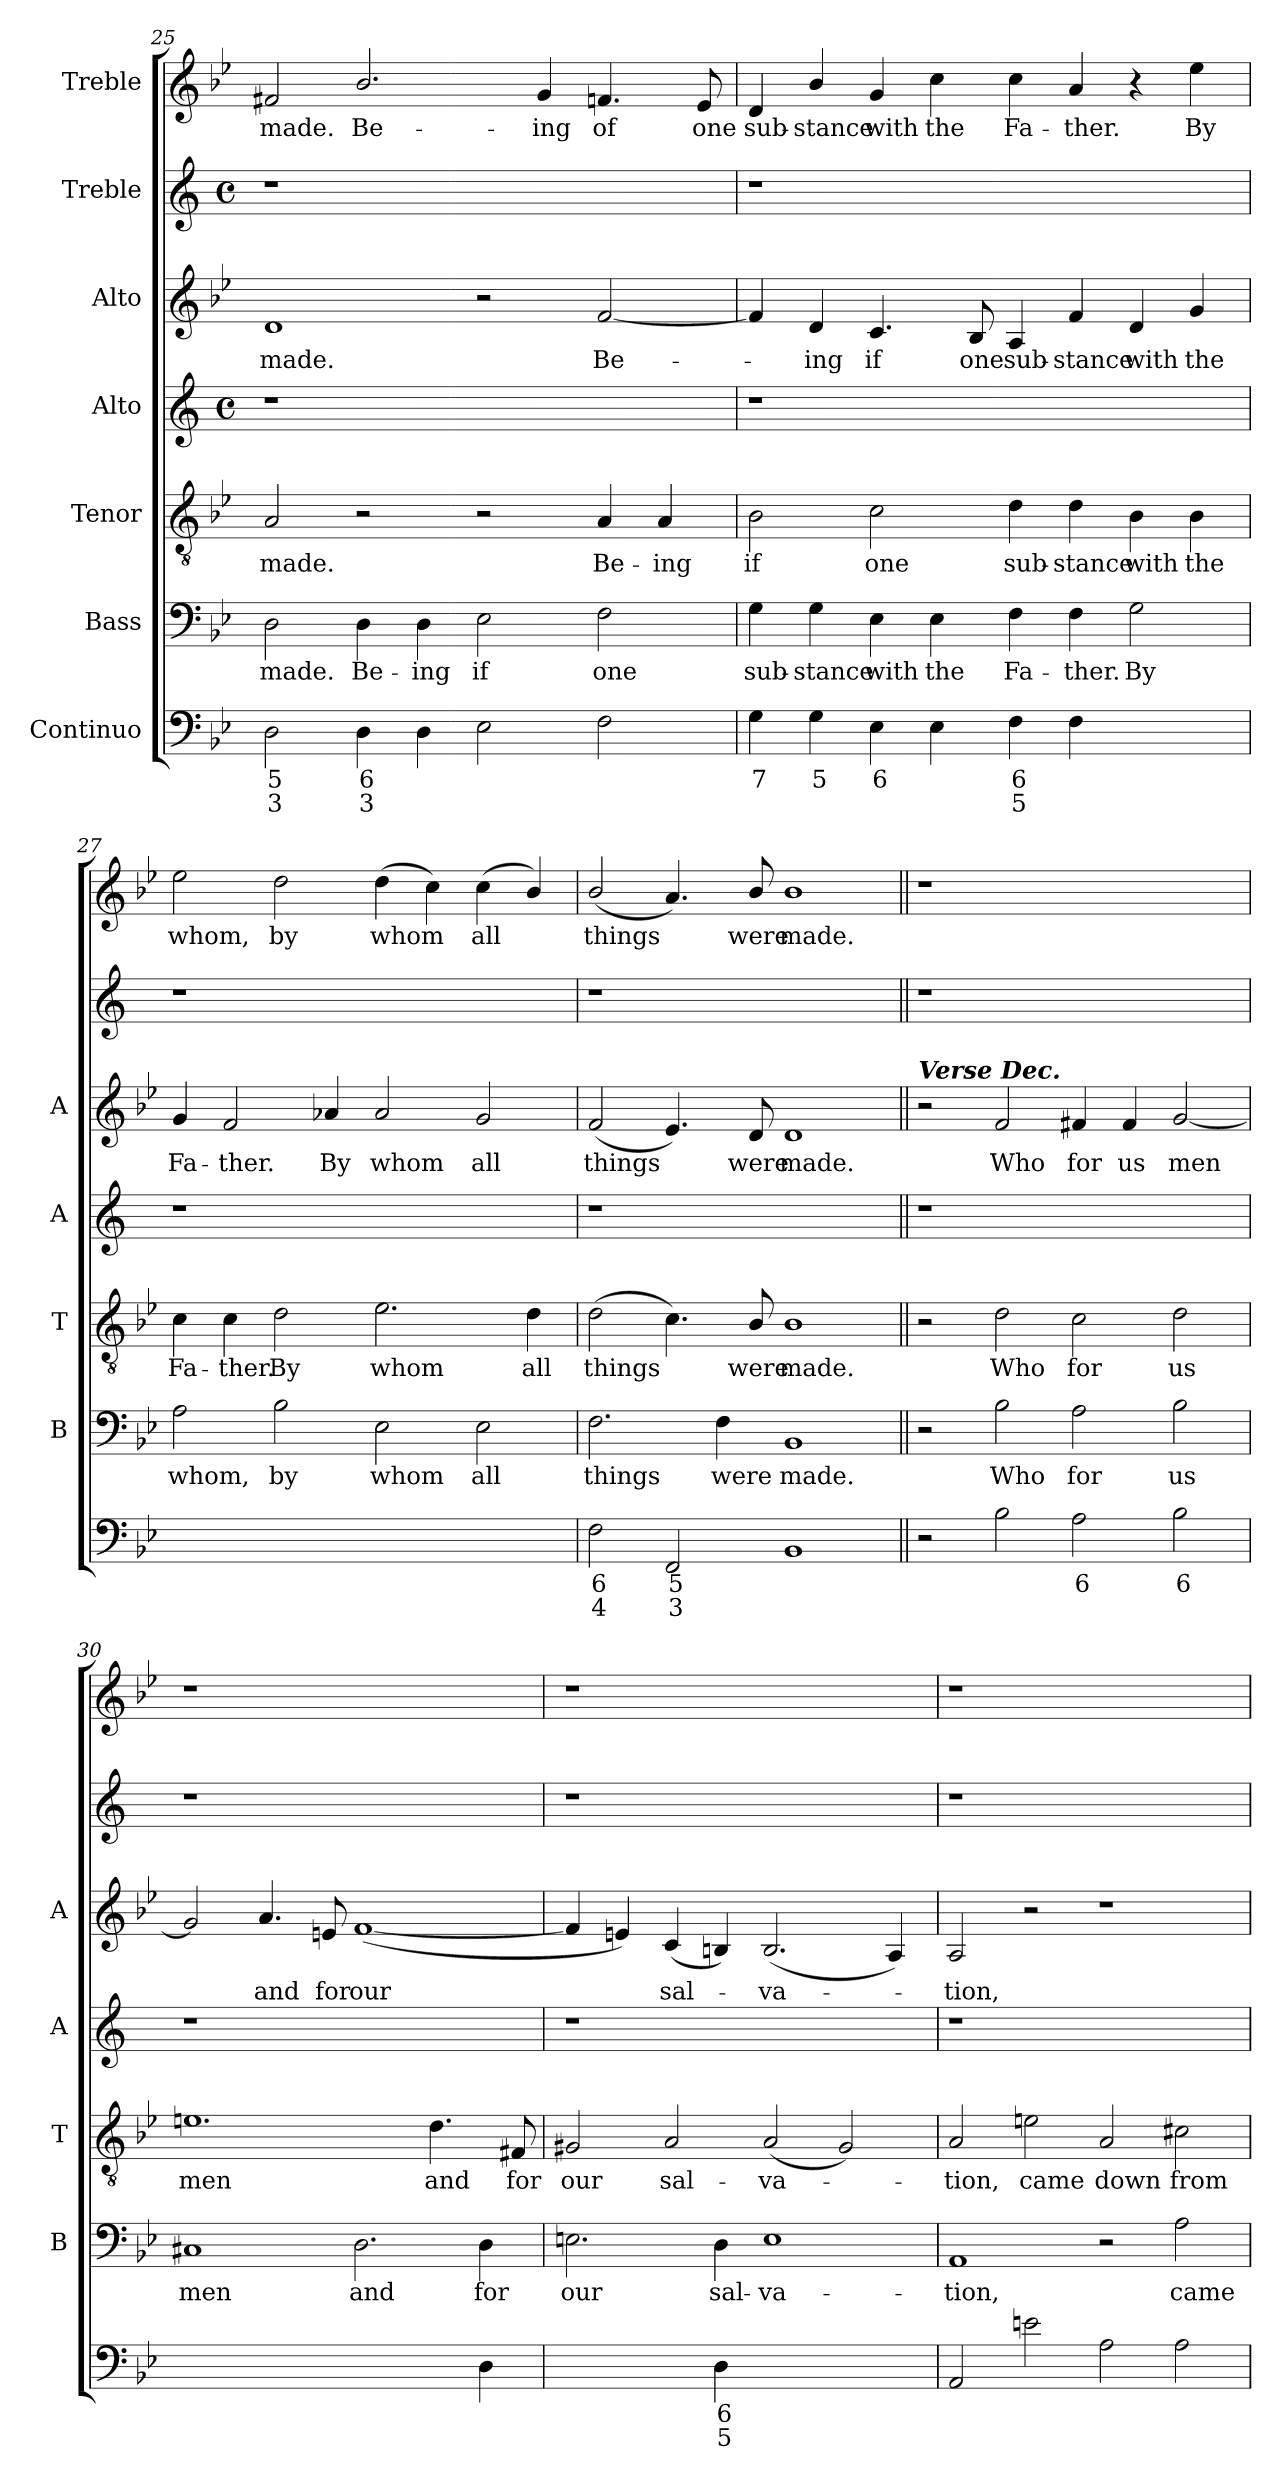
**kern	**text	**text	**kern	**text	**kern	**text	**kern	**kern	**text	**kern	**kern	**text
*part7	*part7	*part7	*part6	*part6	*part5	*part5	*part4	*part3	*part3	*part2	*part1	*part1
*staff7	*staff7	*staff7	*staff6	*staff6	*staff5	*staff5	*staff4	*staff3	*staff3	*staff2	*staff1	*staff1
*I"Continuo	*	*	*I"Bass	*	*I"Tenor	*	*I"Alto	*I"Alto	*	*I"Treble	*I"Treble	*
*	*	*	*I'B	*	*I'T	*	*I'A	*I'A	*	*	*	*
*clefF4	*	*	*clefF4	*	*clefGv2	*	*clefG2	*clefG2	*	*clefG2	*clefG2	*
*k[b-e-]	*	*	*k[b-e-]	*	*k[b-e-]	*	*k[]	*k[b-e-]	*	*k[]	*k[b-e-]	*
*B-:	*	*	*B-:	*	*B-:	*	*	*B-:	*	*	*B-:	*
*	*	*	*	*	*	*	*M4/4	*	*	*M4/4	*	*
*	*	*	*	*	*	*	*met(c)	*	*	*met(c)	*	*
=25	=25	=25	=25	=25	=25	=25	=25	=25	=25	=25	=25	=25
!	!LO:LY:b	!LO:LY:b	!	!LO:LY:b	!	!LO:LY:b	!	!	!LO:LY:b	!	!	!LO:LY:b
2D\	5	3	2D\	made.	2A/	made.	1r	1d	made.	1r	2f#X/	made.
!	!LO:LY:b	!LO:LY:b	!	!LO:LY:b	!	!	!	!	!	!	!	!LO:LY:b
4D\	6	3	4D\	Be-	2r	.	.	.	.	.	2.b-/	Be-
!	!	!	!	!LO:LY:b	!	!	!	!	!	!	!	!
4D\	.	.	4D\	-ing	.	.	.	.	.	.	.	.
!	!	!	!	!LO:LY:b	!	!	!	!	!	!	!	!
2E-\	.	.	2E-\	if	2r	.	1ryy	2r	.	1ryy	.	.
!	!	!	!	!	!	!	!	!	!	!	!	!LO:LY:b
.	.	.	.	.	.	.	.	.	.	.	4g/	-ing
!	!	!	!	!LO:LY:b	!	!LO:LY:b	!	!	!LO:LY:b	!	!	!LO:LY:b
2F\	.	.	2F\	one	4A/	Be-	.	[2f/	Be-	.	4.fn/	of
!	!	!	!	!	!	!LO:LY:b	!	!	!	!	!	!
.	.	.	.	.	4A/	-ing	.	.	.	.	.	.
!	!	!	!	!	!	!	!	!	!	!	!	!LO:LY:b
.	.	.	.	.	.	.	.	.	.	.	8e-/	one
!!LO:LB:g=z
=26	=26	=26	=26	=26	=26	=26	=26	=26	=26	=26	=26	=26
!	!LO:LY:b	!	!	!LO:LY:b	!	!LO:LY:b	!	!	!	!	!	!LO:LY:b
4G\	7	.	4G\	sub-	2B-\	if	1r	4f/]	.	1r	4d/	sub-
!	!LO:LY:b	!	!	!LO:LY:b	!	!	!	!	!LO:LY:b	!	!	!LO:LY:b
4G\	5	.	4G\	-stance	.	.	.	4d/	ing	.	4b-/	-stance
!	!LO:LY:b	!	!	!LO:LY:b	!	!LO:LY:b	!	!	!LO:LY:b	!	!	!LO:LY:b
4E-\	6	.	4E-\	with	2c\	one	.	4.c/	if	.	4g/	with
!	!	!	!	!LO:LY:b	!	!	!	!	!	!	!	!LO:LY:b
4E-\	.	.	4E-\	the	.	.	.	.	.	.	4cc\	the
!	!	!	!	!	!	!	!	!	!LO:LY:b	!	!	!
.	.	.	.	.	.	.	.	8B-/	one	.	.	.
!	!LO:LY:b	!LO:LY:b	!	!LO:LY:b	!	!LO:LY:b	!	!	!LO:LY:b	!	!	!LO:LY:b
4F\	6	5	4F\	Fa-	4d\	sub-	1ryy	4A/	sub-	1ryy	4cc\	Fa-
!	!	!	!	!LO:LY:b	!	!LO:LY:b	!	!	!LO:LY:b	!	!	!LO:LY:b
4F\	.	.	4F\	-ther.	4d\	-stance	.	4f/	-stance	.	4a/	-ther.
!	!LO:LY:b	!	!	!LO:LY:b	!	!LO:LY:b	!	!	!LO:LY:b	!	!	!
[4G\yy	5	.	2G\	By	4B-\	with	.	4d/	with	.	4r	.
!	!LO:LY:b	!	!	!	!	!LO:LY:b	!	!	!LO:LY:b	!	!	!LO:LY:b
4G\yy]	6	.	.	.	4B-\	the	.	4g/	the	.	4ee-\	By
=27	=27	=27	=27	=27	=27	=27	=27	=27	=27	=27	=27	=27
!	!LO:LY:b	!LO:LY:b	!	!LO:LY:b	!	!LO:LY:b	!	!	!LO:LY:b	!	!	!LO:LY:b
[4A\yy	7	5	2A\	whom,	4c\	Fa-	1r	4g/	Fa-	1r	2ee-\	whom,
!	!LO:LY:b	!	!	!	!	!LO:LY:b	!	!	!LO:LY:b	!	!	!
4A\yy]	6	.	.	.	4c\	-ther.	.	2f/	-ther.	.	.	.
!	!LO:LY:b	!	!	!LO:LY:b	!	!LO:LY:b	!	!	!	!	!	!LO:LY:b
[4B-\yy	8	.	2B-\	by	2d\	By	.	.	.	.	2dd\	by
!	!LO:LY:b	!	!	!	!	!	!	!	!LO:LY:b	!	!	!
4B-\yy]	7	.	.	.	.	.	.	4a-X/	By	.	.	.
!	!LO:LY:b	!LO:LY:b	!	!LO:LY:b	!	!LO:LY:b	!	!	!LO:LY:b	!	!	!LO:LY:b
[4E-\yy	7	4	2E-\	whom	2.e-\	whom	1ryy	2a-/	whom	1ryy	(>4dd\	whom
!	!LO:LY:b	!	!	!	!	!	!	!	!	!	!	!
4E-\yy]	6	.	.	.	.	.	.	.	.	.	4cc\)	.
!	!LO:LY:b	!LO:LY:b	!	!LO:LY:b	!	!	!	!	!LO:LY:b	!	!	!LO:LY:b
4E-\yy	6	3	2E-\	all	.	.	.	2g/	all	.	(<4cc\	all
!	!LO:LY:b	!	!	!	!	!LO:LY:b	!	!	!	!	!	!
4E-\yy	5	.	.	.	4d\	all	.	.	.	.	4b-/)	.
=28	=28	=28	=28	=28	=28	=28	=28	=28	=28	=28	=28	=28
!	!LO:LY:b	!LO:LY:b	!	!LO:LY:b	!	!LO:LY:b	!	!	!LO:LY:b	!	!	!LO:LY:b
2F\	6	4	2.F\	things	(>2d\	things	1r	(<2f/	things	1r	(<2b-/	things
!	!LO:LY:b	!LO:LY:b	!	!	!	!	!	!	!	!	!	!
2FF/	5	3	.	.	4.c\)	.	.	4.e-/)	.	.	4.a/)	.
!	!	!	!	!LO:LY:b	!	!	!	!	!	!	!	!
.	.	.	4F\	were	.	.	.	.	.	.	.	.
!	!	!	!	!	!	!LO:LY:b	!	!	!LO:LY:b	!	!	!LO:LY:b
.	.	.	.	.	8B-/	were	.	8d/	were	.	8b-/	were
!	!	!	!	!LO:LY:b	!	!LO:LY:b	!	!	!LO:LY:b	!	!	!LO:LY:b
1BB-	.	.	1BB-	made.	1B-	made.	1ryy	1d	made.	1ryy	1b-	made.
!!LO:PB:g=z
=29||	=29||	=29||	=29||	=29||	=29||	=29||	=29||	=29||	=29||	=29||	=29||	=29||
!	!	!	!	!	!	!	!	!LO:TX:a:Bi:t=Verse Dec.	!	!	!	!
2r	.	.	2r	.	2r	.	1r	2r	.	1r	1r	.
!	!	!	!	!LO:LY:b	!	!LO:LY:b	!	!	!LO:LY:b	!	!	!
2B-\	.	.	2B-\	Who	2d\	Who	.	2f/	Who	.	.	.
!	!LO:LY:b	!	!	!LO:LY:b	!	!LO:LY:b	!	!	!LO:LY:b	!	!	!
2A\	6	.	2A\	for	2c\	for	1ryy	4f#X/	for	1ryy	1ryy	.
!	!	!	!	!	!	!	!	!	!LO:LY:b	!	!	!
.	.	.	.	.	.	.	.	4f#/	us	.	.	.
!	!LO:LY:b	!	!	!LO:LY:b	!	!LO:LY:b	!	!	!LO:LY:b	!	!	!
2B-\	6	.	2B-\	us	2d\	us	.	[2g/	men	.	.	.
=30	=30	=30	=30	=30	=30	=30	=30	=30	=30	=30	=30	=30
!	!LO:LY:b	!	!	!LO:LY:b	!	!LO:LY:b	!	!	!	!	!	!
[2C#X/yy	5	.	1C#X	men	1.en	men	1r	2g/]	.	1r	1r	.
!	!LO:LY:b	!	!	!	!	!	!	!	!LO:LY:b	!	!	!
2C#/yy]	6	.	.	.	.	.	.	4.a/	and	.	.	.
!	!	!	!	!	!	!	!	!	!LO:LY:b	!	!	!
.	.	.	.	.	.	.	.	8en/	for	.	.	.
!	!LO:LY:b	!	!	!LO:LY:b	!	!	!	!	!LO:LY:b	!	!	!
[2D\yy	9	.	2.D\	and	.	.	1ryy	(<[1f	our	1ryy	1ryy	.
!	!LO:LY:b	!	!	!	!	!LO:LY:b	!	!	!	!	!	!
4D\yy]	8	.	.	.	4.d\	and	.	.	.	.	.	.
!	!	!	!	!LO:LY:b	!	!	!	!	!	!	!	!
4D\	.	.	4D\	for	.	.	.	.	.	.	.	.
!	!	!	!	!	!	!LO:LY:b	!	!	!	!	!	!
.	.	.	.	.	8F#X/	for	.	.	.	.	.	.
=31	=31	=31	=31	=31	=31	=31	=31	=31	=31	=31	=31	=31
!	!LO:LY:b	!LO:LY:b	!	!LO:LY:b	!	!LO:LY:b	!	!	!	!	!	!
[4En\yy	9	3	2.En\	our	2G#X/	our	1r	4f/]	.	1r	1r	.
!	!LO:LY:b	!	!	!	!	!	!	!	!	!	!	!
4E\yy]	8	.	.	.	.	.	.	4en/)	.	.	.	.
!	!LO:LY:b	!LO:LY:b	!	!	!	!LO:LY:b	!	!	!LO:LY:b	!	!	!
4E\yy	6	4	.	.	2A/	sal-	.	(<4c/	sal-	.	.	.
!	!LO:LY:b	!LO:LY:b	!	!LO:LY:b	!	!	!	!	!	!	!	!
4D\	6	5	4D\	sal-	.	.	.	4Bn/)	.	.	.	.
!	!LO:LY:b	!LO:LY:b	!	!LO:LY:b	!	!LO:LY:b	!	!	!LO:LY:b	!	!	!
[2E\yy	5	4	1E	-va-	(<2A/	-va-	1ryy	(<2.B/	va-	1ryy	1ryy	.
!	!	!LO:LY:b	!	!	!	!	!	!	!	!	!	!
2E\yy]	.	3	.	.	2G#/)	.	.	.	.	.	.	.
.	.	.	.	.	.	.	.	4A/)	.	.	.	.
=32	=32	=32	=32	=32	=32	=32	=32	=32	=32	=32	=32	=32
!	!	!	!	!LO:LY:b	!	!LO:LY:b	!	!	!LO:LY:b	!	!	!
2AA/	.	.	1AA	-tion,	2A/	tion,	1r	2A/	tion,	1r	1r	.
!	!	!	!	!	!	!LO:LY:b	!	!	!	!	!	!
2en\	.	.	.	.	2en\	came	.	2r	.	.	.	.
!	!	!	!	!	!	!LO:LY:b	!	!	!	!	!	!
2A\	.	.	2r	.	2A/	down	1ryy	1r	.	1ryy	1ryy	.
!	!	!	!	!LO:LY:b	!	!LO:LY:b	!	!	!	!	!	!
2A\	.	.	2A\	came	2c#X\	from	.	.	.	.	.	.
=	=	=	=	=	=	=	=	=	=	=	=	=
*-	*-	*-	*-	*-	*-	*-	*-	*-	*-	*-	*-	*-
